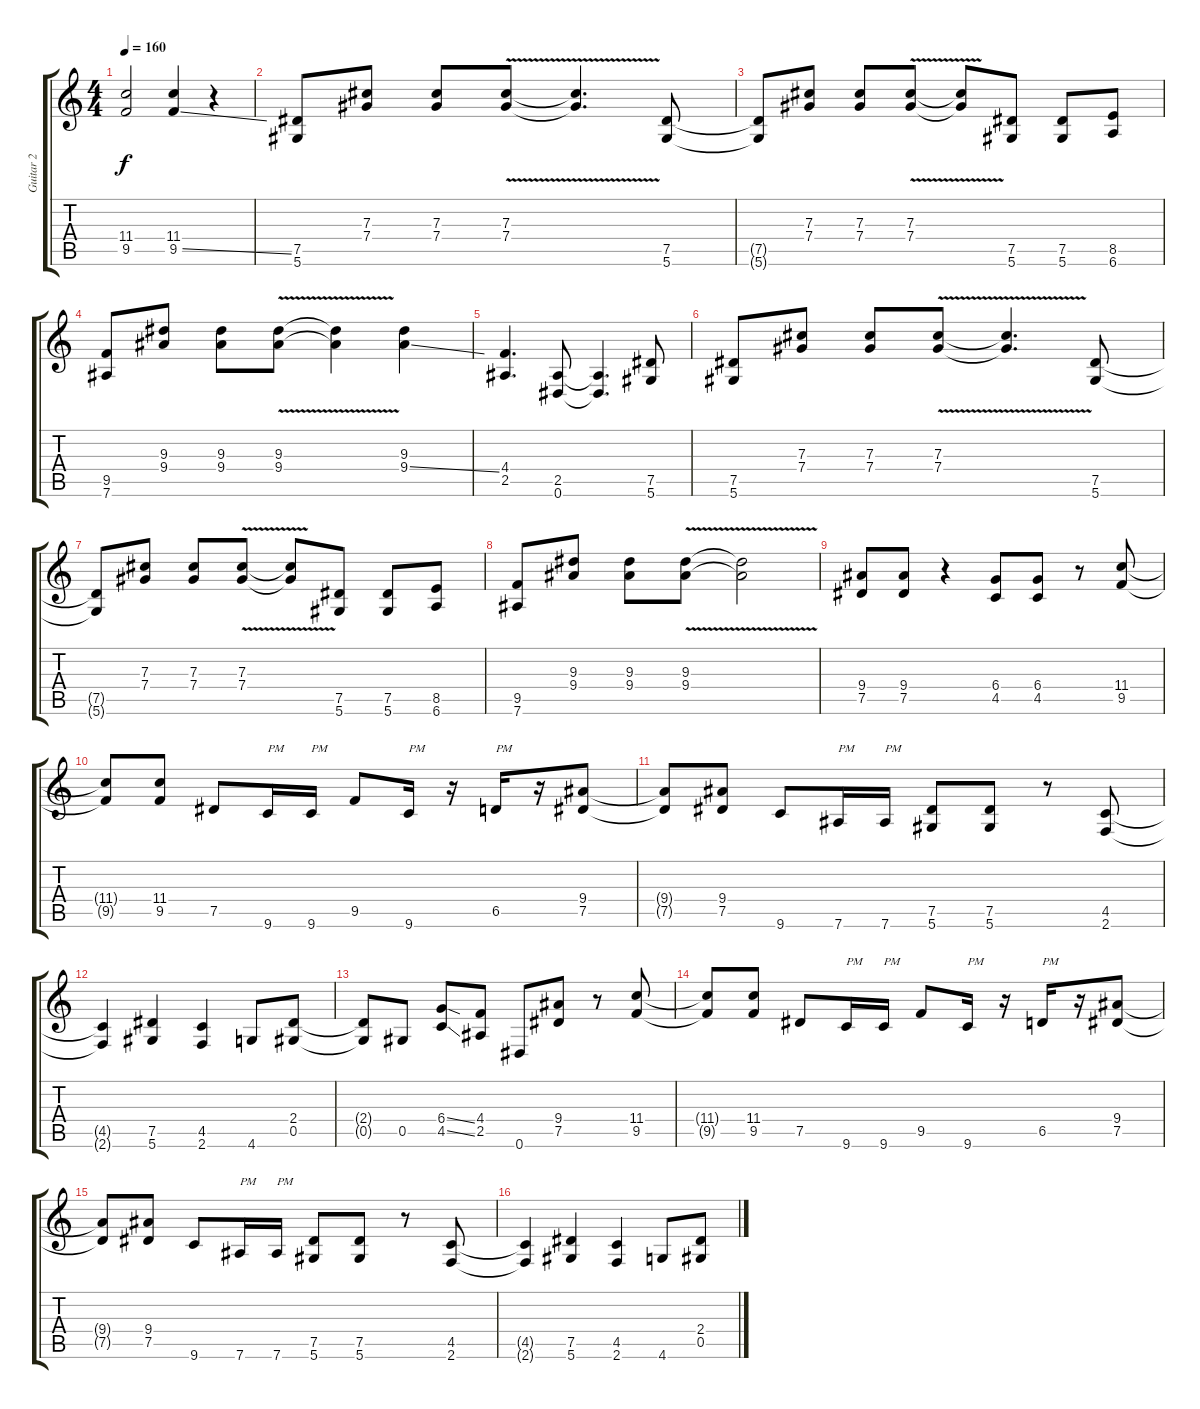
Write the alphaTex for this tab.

\track ("Guitar 2" "Guitar 2") {instrument distortionguitar}
\staff {score tabs}
\tuning (Eb4 Bb3 Gb3 Db3 Ab2 Eb2) {hide}
\ts (4 4)
\tempo 160
\clef g2
\ks c
(11.4{t} 9.5{t}).2{dy f} (11.4 9.5{ss}).4 r.4 |
(7.5 5.6).8 (7.3 7.4).8 (7.3 7.4).8 (7.3{v} 7.4{v}).8 (7.3{t} 7.4{t}).4{d} (7.5 5.6).8 |
(7.5{t} 5.6{t}).8 (7.3 7.4).8 (7.3 7.4).8 (7.3{v} 7.4{v}).8 (7.3{t} 7.4{t}).8 (7.5 5.6).8 (7.5 5.6).8 (8.5 6.6).8 |
(9.5 7.6).8 (9.3 9.4).8 (9.3 9.4).8 (9.3{v} 9.4{v}).8 (9.3{t} 9.4{t}).4 (9.3 9.4{ss}).4 |
(4.4 2.5).4{d} (2.5 0.6).8 (2.5{t} 0.6{t}).4{d} (7.5 5.6).8 |
(7.5 5.6).8 (7.3 7.4).8 (7.3 7.4).8 (7.3{v} 7.4{v}).8 (7.3{t} 7.4{t}).4{d} (7.5 5.6).8 |
(7.5{t} 5.6{t}).8 (7.3 7.4).8 (7.3 7.4).8 (7.3{v} 7.4{v}).8 (7.3{t} 7.4{t}).8 (7.5 5.6).8 (7.5 5.6).8 (8.5 6.6).8 |
(9.5 7.6).8 (9.3 9.4).8 (9.3 9.4).8 (9.3{v} 9.4{v}).8 (9.3{t} 9.4{t}).2 |
(9.4 7.5).8 (9.4 7.5).8 r.4 (6.4 4.5).8 (6.4 4.5).8 r.8 (11.4 9.5).8 |
(11.4{t} 9.5{t}).8 (11.4 9.5).8 7.5.8 9.6.16{txt "PM"} 9.6.16{txt "PM"} 9.5.8 9.6.16{txt "PM"} r.16 6.5.16{txt "PM"} r.16 (9.4 7.5).8 |
(9.4{t} 7.5{t}).8 (9.4 7.5).8 9.6.8 7.6.16{txt "PM"} 7.6.16{txt "PM"} (7.5 5.6).8 (7.5 5.6).8 r.8 (4.5 2.6).8 |
(4.5{t} 2.6{t}).4 (7.5 5.6).4 (4.5 2.6).4 4.6.8 (2.4 0.5).8 |
(2.4{t} 0.5{t}).8 0.5.8 (6.4{ss} 4.5{ss}).8 (4.4 2.5).8 0.6.8 (9.4 7.5).8 r.8 (11.4 9.5).8 |
(11.4{t} 9.5{t}).8 (11.4 9.5).8 7.5.8 9.6.16{txt "PM"} 9.6.16{txt "PM"} 9.5.8 9.6.16{txt "PM"} r.16 6.5.16{txt "PM"} r.16 (9.4 7.5).8 |
(9.4{t} 7.5{t}).8 (9.4 7.5).8 9.6.8 7.6.16{txt "PM"} 7.6.16{txt "PM"} (7.5 5.6).8 (7.5 5.6).8 r.8 (4.5 2.6).8 |
(4.5{t} 2.6{t}).4 (7.5 5.6).4 (4.5 2.6).4 4.6.8 (2.4 0.5).8
